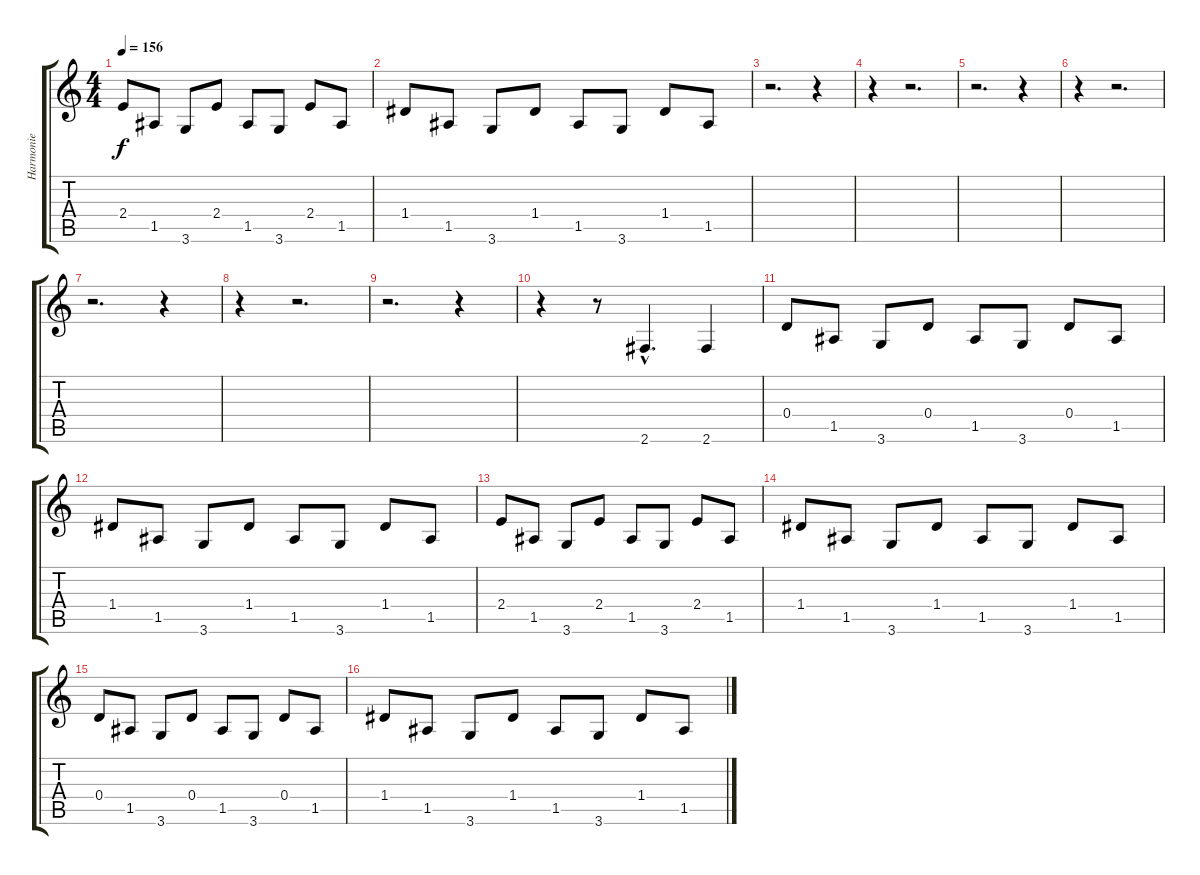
\track ("Harmonie" "Harmonie") {instrument distortionguitar}
\staff {score tabs}
\tuning (E4 B3 G3 D3 A2 E2) {hide}
\ts (4 4)
\tempo 156
\clef g2
\ks c
2.4.8{dy f} 1.5.8 3.6.8 2.4.8 1.5.8 3.6.8 2.4.8 1.5.8 |
1.4.8 1.5.8 3.6.8 1.4.8 1.5.8 3.6.8 1.4.8 1.5.8 |
r.2{d} r.4 |
r.4 r.2{d} |
r.2{d} r.4 |
r.4 r.2{d} |
r.2{d} r.4 |
r.4 r.2{d} |
r.2{d} r.4 |
r.4 r.8 2.6{hac}.4{d} 2.6.4 |
0.4.8 1.5.8 3.6.8 0.4.8 1.5.8 3.6.8 0.4.8 1.5.8 |
1.4.8 1.5.8 3.6.8 1.4.8 1.5.8 3.6.8 1.4.8 1.5.8 |
2.4.8 1.5.8 3.6.8 2.4.8 1.5.8 3.6.8 2.4.8 1.5.8 |
1.4.8 1.5.8 3.6.8 1.4.8 1.5.8 3.6.8 1.4.8 1.5.8 |
0.4.8 1.5.8 3.6.8 0.4.8 1.5.8 3.6.8 0.4.8 1.5.8 |
1.4.8 1.5.8 3.6.8 1.4.8 1.5.8 3.6.8 1.4.8 1.5.8
